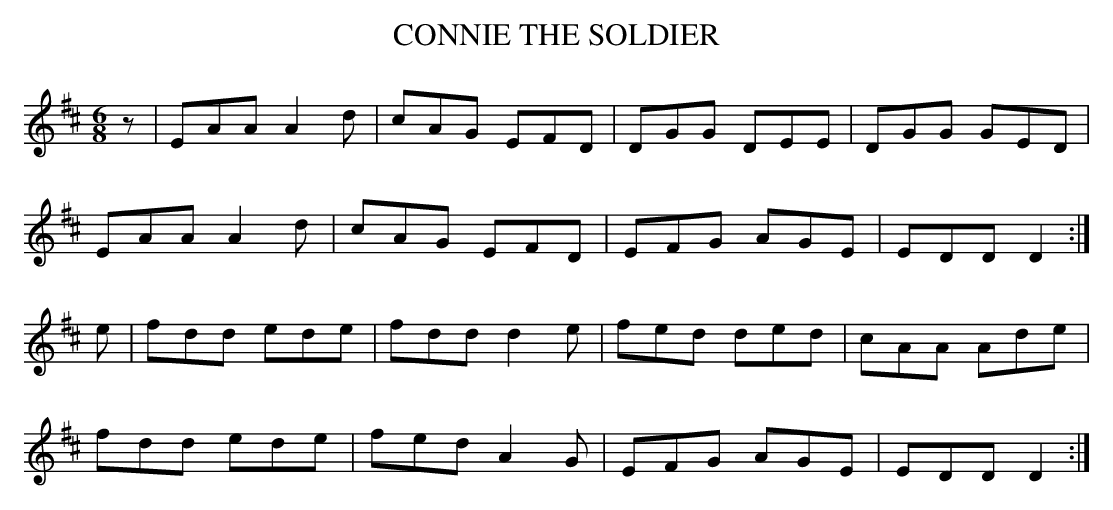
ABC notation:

X:1
T:CONNIE THE SOLDIER
M:6/8
L:1/8
K:D
z|EAA A2d|cAG EFD|DGG DEE|DGG GED|
EAA A2d|cAG EFD|EFG AGE|EDD D2 :|
e|fdd ede|fdd d2e|fed ded|cAA Ade|
fdd ede|fed A2G|EFG AGE|EDD D2 :|
